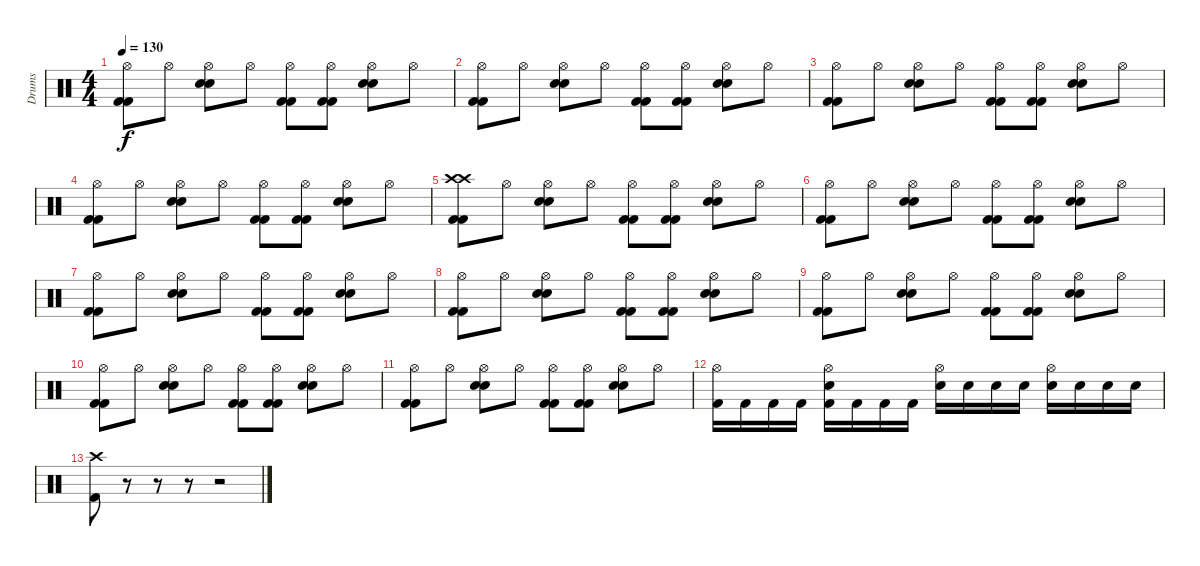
\track ("Drums" "Drums") {instrument percussion}
\staff {score}
\articulation defaults
\ts (4 4)
\tempo 130
\clef neutral
\ks c
("Hi-Hat (open)" "Kick (hit) 2" "Kick (hit) 2").8{dy f} "Hi-Hat (open)".8 ("Electric Snare (hit)" "Hi-Hat (open)" "Electric Snare (hit)").8 "Hi-Hat (open)".8 ("Hi-Hat (open)" "Kick (hit) 2" "Kick (hit) 2").8 ("Hi-Hat (open)" "Kick (hit) 2" "Kick (hit) 2").8 ("Hi-Hat (open)" "Electric Snare (hit)" "Electric Snare (hit)").8 "Hi-Hat (open)".8 |
("Hi-Hat (open)" "Kick (hit) 2" "Kick (hit) 2").8 "Hi-Hat (open)".8 ("Electric Snare (hit)" "Hi-Hat (open)" "Electric Snare (hit)").8 "Hi-Hat (open)".8 ("Hi-Hat (open)" "Kick (hit) 2" "Kick (hit) 2").8 ("Hi-Hat (open)" "Kick (hit) 2" "Kick (hit) 2").8 ("Hi-Hat (open)" "Electric Snare (hit)" "Electric Snare (hit)").8 "Hi-Hat (open)".8 |
("Hi-Hat (open)" "Kick (hit) 2" "Kick (hit) 2").8 "Hi-Hat (open)".8 ("Electric Snare (hit)" "Hi-Hat (open)" "Electric Snare (hit)").8 "Hi-Hat (open)".8 ("Hi-Hat (open)" "Kick (hit) 2" "Kick (hit) 2").8 ("Hi-Hat (open)" "Kick (hit) 2" "Kick (hit) 2").8 ("Hi-Hat (open)" "Electric Snare (hit)" "Electric Snare (hit)").8 "Hi-Hat (open)".8 |
("Hi-Hat (open)" "Kick (hit) 2" "Kick (hit) 2").8 "Hi-Hat (open)".8 ("Electric Snare (hit)" "Hi-Hat (open)" "Electric Snare (hit)").8 "Hi-Hat (open)".8 ("Hi-Hat (open)" "Kick (hit) 2" "Kick (hit) 2").8 ("Hi-Hat (open)" "Kick (hit) 2" "Kick (hit) 2").8 ("Hi-Hat (open)" "Electric Snare (hit)" "Electric Snare (hit)").8 "Hi-Hat (open)".8 |
("Crash high (hit)" "Kick (hit) 2" "Kick (hit) 2" "Crash high (hit)").8 "Hi-Hat (open)".8 ("Electric Snare (hit)" "Hi-Hat (open)" "Electric Snare (hit)").8 "Hi-Hat (open)".8 ("Hi-Hat (open)" "Kick (hit) 2" "Kick (hit) 2").8 ("Hi-Hat (open)" "Kick (hit) 2" "Kick (hit) 2").8 ("Hi-Hat (open)" "Electric Snare (hit)" "Electric Snare (hit)").8 "Hi-Hat (open)".8 |
("Hi-Hat (open)" "Kick (hit) 2" "Kick (hit) 2").8 "Hi-Hat (open)".8 ("Electric Snare (hit)" "Hi-Hat (open)" "Electric Snare (hit)").8 "Hi-Hat (open)".8 ("Hi-Hat (open)" "Kick (hit) 2" "Kick (hit) 2").8 ("Hi-Hat (open)" "Kick (hit) 2" "Kick (hit) 2").8 ("Hi-Hat (open)" "Electric Snare (hit)" "Electric Snare (hit)").8 "Hi-Hat (open)".8 |
("Hi-Hat (open)" "Kick (hit) 2" "Kick (hit) 2").8 "Hi-Hat (open)".8 ("Electric Snare (hit)" "Hi-Hat (open)" "Electric Snare (hit)").8 "Hi-Hat (open)".8 ("Hi-Hat (open)" "Kick (hit) 2" "Kick (hit) 2").8 ("Hi-Hat (open)" "Kick (hit) 2" "Kick (hit) 2").8 ("Hi-Hat (open)" "Electric Snare (hit)" "Electric Snare (hit)").8 "Hi-Hat (open)".8 |
("Hi-Hat (open)" "Kick (hit) 2" "Kick (hit) 2").8 "Hi-Hat (open)".8 ("Electric Snare (hit)" "Hi-Hat (open)" "Electric Snare (hit)").8 "Hi-Hat (open)".8 ("Hi-Hat (open)" "Kick (hit) 2" "Kick (hit) 2").8 ("Hi-Hat (open)" "Kick (hit) 2" "Kick (hit) 2").8 ("Hi-Hat (open)" "Electric Snare (hit)" "Electric Snare (hit)").8 "Hi-Hat (open)".8 |
("Hi-Hat (open)" "Kick (hit) 2" "Kick (hit) 2").8 "Hi-Hat (open)".8 ("Electric Snare (hit)" "Hi-Hat (open)" "Electric Snare (hit)").8 "Hi-Hat (open)".8 ("Hi-Hat (open)" "Kick (hit) 2" "Kick (hit) 2").8 ("Hi-Hat (open)" "Kick (hit) 2" "Kick (hit) 2").8 ("Hi-Hat (open)" "Electric Snare (hit)" "Electric Snare (hit)").8 "Hi-Hat (open)".8 |
("Hi-Hat (open)" "Kick (hit) 2" "Kick (hit) 2").8 "Hi-Hat (open)".8 ("Electric Snare (hit)" "Hi-Hat (open)" "Electric Snare (hit)").8 "Hi-Hat (open)".8 ("Hi-Hat (open)" "Kick (hit) 2" "Kick (hit) 2").8 ("Hi-Hat (open)" "Kick (hit) 2" "Kick (hit) 2").8 ("Hi-Hat (open)" "Electric Snare (hit)" "Electric Snare (hit)").8 "Hi-Hat (open)".8 |
("Hi-Hat (open)" "Kick (hit) 2" "Kick (hit) 2").8 "Hi-Hat (open)".8 ("Electric Snare (hit)" "Hi-Hat (open)" "Electric Snare (hit)").8 "Hi-Hat (open)".8 ("Hi-Hat (open)" "Kick (hit) 2" "Kick (hit) 2").8 ("Hi-Hat (open)" "Kick (hit) 2" "Kick (hit) 2").8 ("Hi-Hat (open)" "Electric Snare (hit)" "Electric Snare (hit)").8 "Hi-Hat (open)".8 |
("Kick (hit) 2" "Hi-Hat (open)").16 "Kick (hit) 2".16 "Kick (hit) 2".16 "Kick (hit) 2".16 ("Kick (hit) 2" "Hi-Hat (open)" "Electric Snare (hit)").16 "Kick (hit) 2".16 "Kick (hit) 2".16 "Kick (hit) 2".16 ("Electric Snare (hit)" "Hi-Hat (open)").16 "Electric Snare (hit)".16 "Electric Snare (hit)".16 "Electric Snare (hit)".16 ("Electric Snare (hit)" "Hi-Hat (open)").16 "Electric Snare (hit)".16 "Electric Snare (hit)".16 "Electric Snare (hit)".16 |
("Crash high (hit)" "Kick (hit) 2").8 r.8 r.8 r.8 r.2
